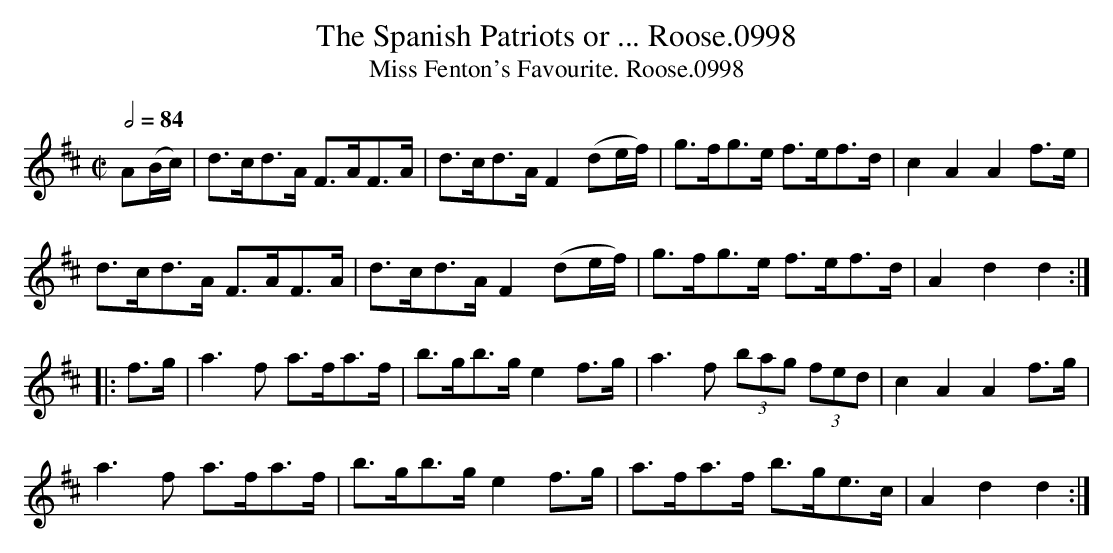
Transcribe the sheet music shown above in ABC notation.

X:1
T:Spanish Patriots or ... Roose.0998, The
T:Miss Fenton's Favourite. Roose.0998
M:C|
L:1/8
Q:1/2=84
K:D
A(B/c/)|d>cd>A F>AF>A|d>cd>A F2 (de/f/)|g>fg>e f>ef>d|c2A2A2 f>e|
d>cd>A F>AF>A|d>cd>A F2 (de/f/)|g>fg>e f>ef>d|A2d2d2:|
|:f>g|a3f a>fa>f|b>gb>g e2 f>g|a3f (3bag (3fed|c2A2A2 f>g|
a3f a>fa>f|b>gb>g e2 f>g|a>fa>f b>ge>c|A2d2d2:|]
